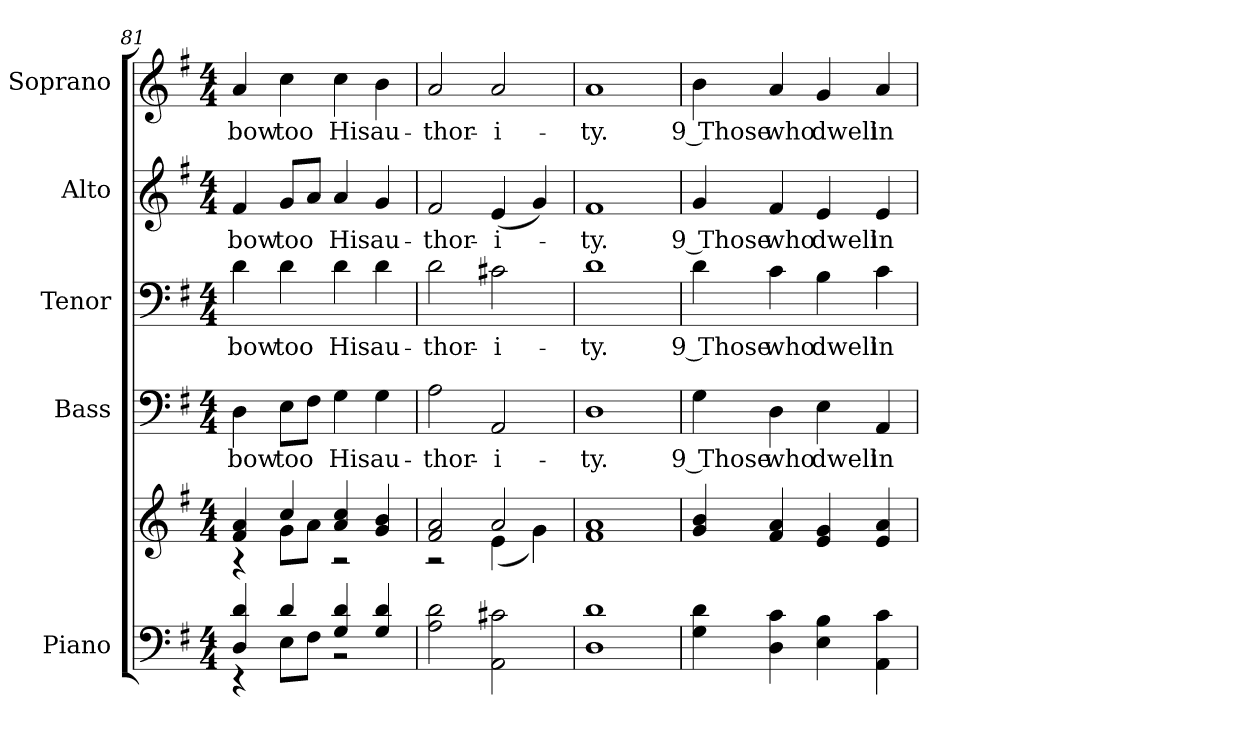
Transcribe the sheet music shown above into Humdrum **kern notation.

**kern	**kern	**kern	**text	**kern	**text	**kern	**text	**kern	**text
*part5	*part5	*part4	*part4	*part3	*part3	*part2	*part2	*part1	*part1
*staff6	*staff5	*staff4	*staff4	*staff3	*staff3	*staff2	*staff2	*staff1	*staff1
*I"Piano	*	*I"Bass	*	*I"Tenor	*	*I"Alto	*	*I"Soprano	*
*I'Pno.	*	*I'B.	*	*I'T.	*	*I'A.	*	*I'S.	*
!!LO:PB:g=z
*clefF4	*clefG2	*clefF4	*	*clefF4	*	*clefG2	*	*clefG2	*
*k[f#]	*k[f#]	*k[f#]	*	*k[f#]	*	*k[f#]	*	*k[f#]	*
*G:	*G:	*G:	*	*G:	*	*G:	*	*G:	*
*M4/4	*M4/4	*M4/4	*	*M4/4	*	*M4/4	*	*M4/4	*
=81	=81	=81	=81	=81	=81	=81	=81	=81	=81
*^	*^	*	*	*	*	*	*	*	*
!	!	!	!	!	!LO:LY:b:color=#000000	!	!	!	!	!	!
!	!	!	!	!	!	!	!LO:LY:b:color=#000000	!	!	!	!
!	!	!	!	!	!	!	!	!	!LO:LY:b:color=#000000	!	!
!	!	!	!	!	!	!	!	!	!	!	!LO:LY:b:color=#000000
4Di/ 4di	4r	4f#i/ 4ai	4r	4Di\	bow	4di\	bow	4f#i/	bow	4ai/	bow
!	!	!	!	!	!LO:LY:b:color=#000000	!	!	!	!	!	!
!	!	!	!	!	!	!	!LO:LY:b:color=#000000	!	!	!	!
!	!	!	!	!	!	!	!	!	!LO:LY:b:color=#000000	!	!
!	!	!	!	!	!	!	!	!	!	!	!LO:LY:b:color=#000000
4di/	8Ei\L	4cci/	8gi\L	8Ei\L	too	4di\	too	8gi/L	too	4cci\	too
.	8F#i\J	.	8ai\J	8F#i\J	.	.	.	8ai/J	.	.	.
!	!	!	!	!	!LO:LY:b:color=#000000	!	!	!	!	!	!
!	!	!	!	!	!	!	!LO:LY:b:color=#000000	!	!	!	!
!	!	!	!	!	!	!	!	!	!LO:LY:b:color=#000000	!	!
!	!	!	!	!	!	!	!	!	!	!	!LO:LY:b:color=#000000
4Gi/ 4di	2r	4ai/ 4cci	2r	4Gi\	His	4di\	His	4ai/	His	4cci\	His
!	!	!	!	!	!LO:LY:b:color=#000000	!	!	!	!	!	!
!	!	!	!	!	!	!	!LO:LY:b:color=#000000	!	!	!	!
!	!	!	!	!	!	!	!	!	!LO:LY:b:color=#000000	!	!
!	!	!	!	!	!	!	!	!	!	!	!LO:LY:b:color=#000000
4Gi/ 4di	.	4gi/ 4bi	.	4Gi\	au-	4di\	au-	4gi/	au-	4bi\	au-
*v	*v	*	*	*	*	*	*	*	*	*	*
=82	=82	=82	=82	=82	=82	=82	=82	=82	=82	=82
!	!	!	!	!LO:LY:b:color=#000000	!	!	!	!	!	!
!	!	!	!	!	!	!LO:LY:b:color=#000000	!	!	!	!
!	!	!	!	!	!	!	!	!LO:LY:b:color=#000000	!	!
*	*	*	*	*	*	*	*^	*	*	*
!	!	!	!	!	!	!	!	!	!	!	!LO:LY:b:color=#000000
2Ai\ 2di	2f#i/ 2ai	2r	2Ai\	-thor-	2di\	-thor-	2f#i/	2ryy	-thor-	2ai/	-thor-
!	!	!	!	!LO:LY:b:color=#000000	!	!	!	!	!	!	!
!	!	!	!	!	!	!LO:LY:b:color=#000000	!	!	!	!	!
!	!	!	!	!	!	!	!	!	!LO:LY:b:color=#000000	!	!
!	!	!	!	!	!	!	!	!	!	!	!LO:LY:b:color=#000000
2AAi\ 2c#Xi	2ai/	(4ei\	2AAi/	-i-	2c#Xi\	-i-	(4ei/	2ryy	-i-	2ai/	-i-
.	.	4gi\)	.	.	.	.	4gi/)	.	.	.	.
*	*v	*v	*	*	*	*	*v	*v	*	*	*
=83	=83	=83	=83	=83	=83	=83	=83	=83	=83
*	*^	*	*	*	*	*	*	*	*
!	!	!	!	!LO:LY:b:color=#000000	!	!	!	!	!	!
*	*v	*v	*	*	*	*	*	*	*	*
*	*^	*	*	*	*	*	*	*	*
!	!	!	!	!	!	!LO:LY:b:color=#000000	!	!	!	!
*	*v	*v	*	*	*	*	*	*	*	*
*	*^	*	*	*	*	*	*	*	*
!	!	!	!	!	!	!	!	!LO:LY:b:color=#000000	!	!
*	*v	*v	*	*	*	*	*	*	*	*
*	*^	*	*	*	*	*	*	*	*
!	!	!	!	!	!	!	!	!	!	!LO:LY:b:color=#000000
*	*v	*v	*	*	*	*	*	*	*	*
1Di 1di	1f#i 1ai	1Di	-ty.	1di	-ty.	1f#i	-ty.	1ai	-ty.
=84	=84	=84	=84	=84	=84	=84	=84	=84	=84
!	!	!	!LO:LY:b:color=#000000	!	!	!	!	!	!
!	!	!	!	!	!LO:LY:b:color=#000000	!	!	!	!
!	!	!	!	!	!	!	!LO:LY:b:color=#000000	!	!
!	!	!	!	!	!	!	!	!	!LO:LY:b:color=#000000
4Gi\ 4di	4gi/ 4bi	4Gi\	9 Those	4di\	9 Those	4gi/	9 Those	4bi\	9 Those
!	!	!	!LO:LY:b:color=#000000	!	!	!	!	!	!
!	!	!	!	!	!LO:LY:b:color=#000000	!	!	!	!
!	!	!	!	!	!	!	!LO:LY:b:color=#000000	!	!
!	!	!	!	!	!	!	!	!	!LO:LY:b:color=#000000
4Di\ 4ci	4f#i/ 4ai	4Di\	who	4ci\	who	4f#i/	who	4ai/	who
!	!	!	!LO:LY:b:color=#000000	!	!	!	!	!	!
!	!	!	!	!	!LO:LY:b:color=#000000	!	!	!	!
!	!	!	!	!	!	!	!LO:LY:b:color=#000000	!	!
!	!	!	!	!	!	!	!	!	!LO:LY:b:color=#000000
4Ei\ 4Bi	4ei/ 4gi	4Ei\	dwell	4Bi\	dwell	4ei/	dwell	4gi/	dwell
!	!	!	!LO:LY:b:color=#000000	!	!	!	!	!	!
!	!	!	!	!	!LO:LY:b:color=#000000	!	!	!	!
!	!	!	!	!	!	!	!LO:LY:b:color=#000000	!	!
!	!	!	!	!	!	!	!	!	!LO:LY:b:color=#000000
4AAi\ 4ci	4ei/ 4ai	4AAi/	in	4ci\	in	4ei/	in	4ai/	in
=	=	=	=	=	=	=	=	=	=
*-	*-	*-	*-	*-	*-	*-	*-	*-	*-
